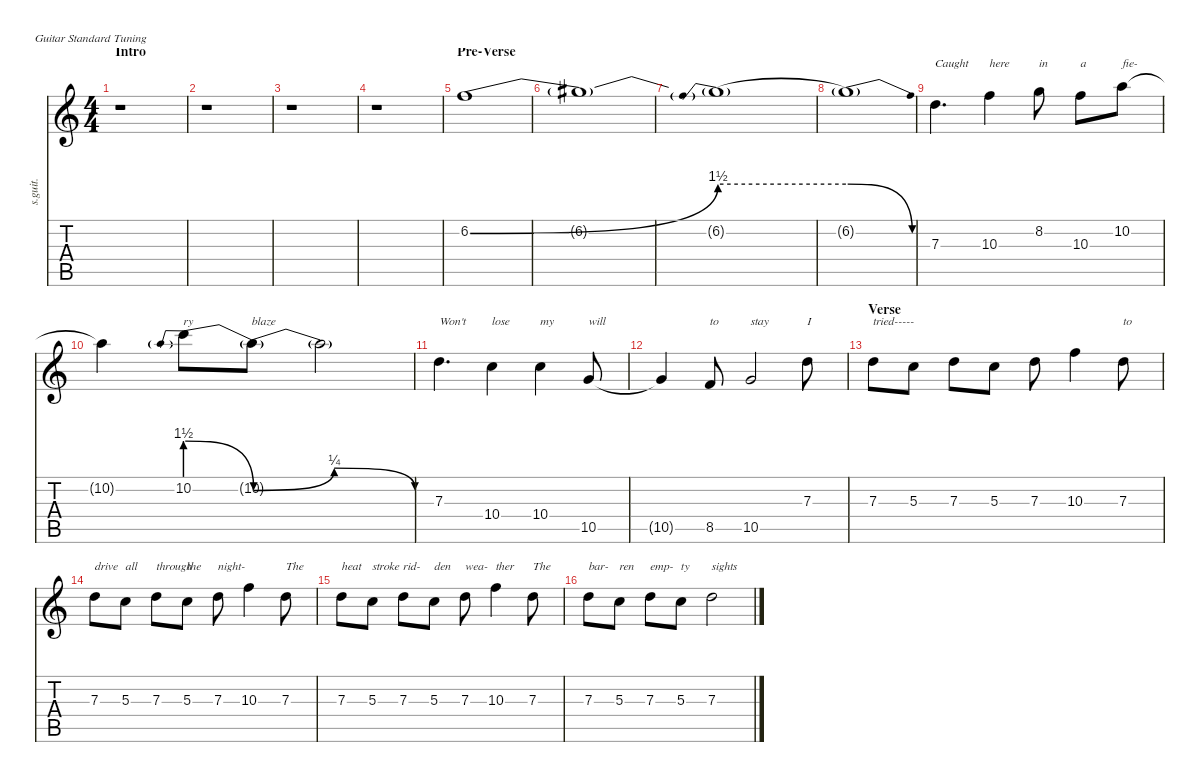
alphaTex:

\defaultSystemsLayout 4
\hideDynamics
\bracketExtendMode nobrackets
\track ("Matt Shadows (Vocals)" "s.guit.") {instrument oboe}
\staff {score tabs}
\tuning (E4 B3 G3 D3 A2 E2)
\displaytranspose 12
\ts (4 4)
\beaming (8 2 2 2 2)
\section ("" "Intro")
\tempo (125 hide)
\clef g2
\ks c
r.1{dy f instrument oboe} |
r.1 |
r.1 |
r.1 |
\section ("" "Pre-Verse")
6.2{be (bend 0 0 60 6)}.1{lyrics (0 "") lyrics (1 "") lyrics (2 "") lyrics (3 "") lyrics (4 "")} |
6.2{t}.1{lyrics (0 "") lyrics (1 "") lyrics (2 "") lyrics (3 "") lyrics (4 "")} |
6.2{be (prebend 0 6 60 6) t}.1{lyrics (0 "") lyrics (1 "") lyrics (2 "") lyrics (3 "") lyrics (4 "")} |
6.2{be (release 0 6 30 0) t}.1{lyrics (0 "") lyrics (1 "") lyrics (2 "") lyrics (3 "") lyrics (4 "")} |
7.3.4{d txt "Caught" lyrics (0 "") lyrics (1 "") lyrics (2 "") lyrics (3 "") lyrics (4 "") dy fff} 10.3.4{txt "here" lyrics (0 "") lyrics (1 "") lyrics (2 "") lyrics (3 "") lyrics (4 "")} 8.2.8{txt "in" lyrics (0 "") lyrics (1 "") lyrics (2 "") lyrics (3 "") lyrics (4 "")} 10.3.8{txt "a" lyrics (0 "") lyrics (1 "") lyrics (2 "") lyrics (3 "") lyrics (4 "")} 10.2.8{txt "fie-" lyrics (0 "") lyrics (1 "") lyrics (2 "") lyrics (3 "") lyrics (4 "")} |
10.2{t}.4{lyrics (0 "") lyrics (1 "") lyrics (2 "") lyrics (3 "") lyrics (4 "") dy f} 10.2{be (prebendrelease 0 6 60 0)}.8{txt "ry" lyrics (0 "") lyrics (1 "") lyrics (2 "") lyrics (3 "") lyrics (4 "") dy fff} 10.2{be (bendrelease 0 0 30 1 30 1 60 0) t}.8{txt "blaze" lyrics (0 "") lyrics (1 "") lyrics (2 "") lyrics (3 "") lyrics (4 "") dy f} 10.2{t}.2{lyrics (0 "") lyrics (1 "") lyrics (2 "") lyrics (3 "") lyrics (4 "")} |
7.3.4{d txt "Won't" lyrics (0 "") lyrics (1 "") lyrics (2 "") lyrics (3 "") lyrics (4 "") dy fff} 10.4.4{txt "lose" lyrics (0 "") lyrics (1 "") lyrics (2 "") lyrics (3 "") lyrics (4 "")} 10.4.4{txt "my" lyrics (0 "") lyrics (1 "") lyrics (2 "") lyrics (3 "") lyrics (4 "")} 10.5.8{txt "will" lyrics (0 "") lyrics (1 "") lyrics (2 "") lyrics (3 "") lyrics (4 "")} |
10.5{t}.4{lyrics (0 "") lyrics (1 "") lyrics (2 "") lyrics (3 "") lyrics (4 "") dy f} 8.5.8{txt "to" lyrics (0 "") lyrics (1 "") lyrics (2 "") lyrics (3 "") lyrics (4 "") dy fff} 10.5.2{txt "stay" lyrics (0 "") lyrics (1 "") lyrics (2 "") lyrics (3 "") lyrics (4 "")} 7.3.8{txt "I" lyrics (0 "") lyrics (1 "") lyrics (2 "") lyrics (3 "") lyrics (4 "")} |
\section ("" "Verse")
7.3.8{txt "tried-----" lyrics (0 "") lyrics (1 "") lyrics (2 "") lyrics (3 "") lyrics (4 "")} 5.3.8{lyrics (0 "") lyrics (1 "") lyrics (2 "") lyrics (3 "") lyrics (4 "")} 7.3.8{lyrics (0 "") lyrics (1 "") lyrics (2 "") lyrics (3 "") lyrics (4 "")} 5.3.8{lyrics (0 "") lyrics (1 "") lyrics (2 "") lyrics (3 "") lyrics (4 "")} 7.3.8{lyrics (0 "") lyrics (1 "") lyrics (2 "") lyrics (3 "") lyrics (4 "")} 10.3.4{lyrics (0 "") lyrics (1 "") lyrics (2 "") lyrics (3 "") lyrics (4 "")} 7.3.8{txt "to" lyrics (0 "") lyrics (1 "") lyrics (2 "") lyrics (3 "") lyrics (4 "")} |
7.3.8{txt "drive" lyrics (0 "") lyrics (1 "") lyrics (2 "") lyrics (3 "") lyrics (4 "")} 5.3.8{txt "all" lyrics (0 "") lyrics (1 "") lyrics (2 "") lyrics (3 "") lyrics (4 "")} 7.3.8{txt "through" lyrics (0 "") lyrics (1 "") lyrics (2 "") lyrics (3 "") lyrics (4 "")} 5.3.8{txt "the" lyrics (0 "") lyrics (1 "") lyrics (2 "") lyrics (3 "") lyrics (4 "")} 7.3.8{txt "night-" lyrics (0 "") lyrics (1 "") lyrics (2 "") lyrics (3 "") lyrics (4 "")} 10.3.4{lyrics (0 "") lyrics (1 "") lyrics (2 "") lyrics (3 "") lyrics (4 "")} 7.3.8{txt "The" lyrics (0 "") lyrics (1 "") lyrics (2 "") lyrics (3 "") lyrics (4 "")} |
7.3.8{txt "heat" lyrics (0 "") lyrics (1 "") lyrics (2 "") lyrics (3 "") lyrics (4 "")} 5.3.8{txt "stroke" lyrics (0 "") lyrics (1 "") lyrics (2 "") lyrics (3 "") lyrics (4 "")} 7.3.8{txt "rid-" lyrics (0 "") lyrics (1 "") lyrics (2 "") lyrics (3 "") lyrics (4 "")} 5.3.8{txt "den" lyrics (0 "") lyrics (1 "") lyrics (2 "") lyrics (3 "") lyrics (4 "")} 7.3.8{txt "wea-" lyrics (0 "") lyrics (1 "") lyrics (2 "") lyrics (3 "") lyrics (4 "")} 10.3.4{txt "ther" lyrics (0 "") lyrics (1 "") lyrics (2 "") lyrics (3 "") lyrics (4 "")} 7.3.8{txt "The" lyrics (0 "") lyrics (1 "") lyrics (2 "") lyrics (3 "") lyrics (4 "")} |
7.3.8{txt "bar-" lyrics (0 "") lyrics (1 "") lyrics (2 "") lyrics (3 "") lyrics (4 "")} 5.3.8{txt "ren" lyrics (0 "") lyrics (1 "") lyrics (2 "") lyrics (3 "") lyrics (4 "")} 7.3.8{txt "emp-" lyrics (0 "") lyrics (1 "") lyrics (2 "") lyrics (3 "") lyrics (4 "")} 5.3.8{txt "ty" lyrics (0 "") lyrics (1 "") lyrics (2 "") lyrics (3 "") lyrics (4 "")} 7.3.2{txt "sights" lyrics (0 "") lyrics (1 "") lyrics (2 "") lyrics (3 "") lyrics (4 "")}
